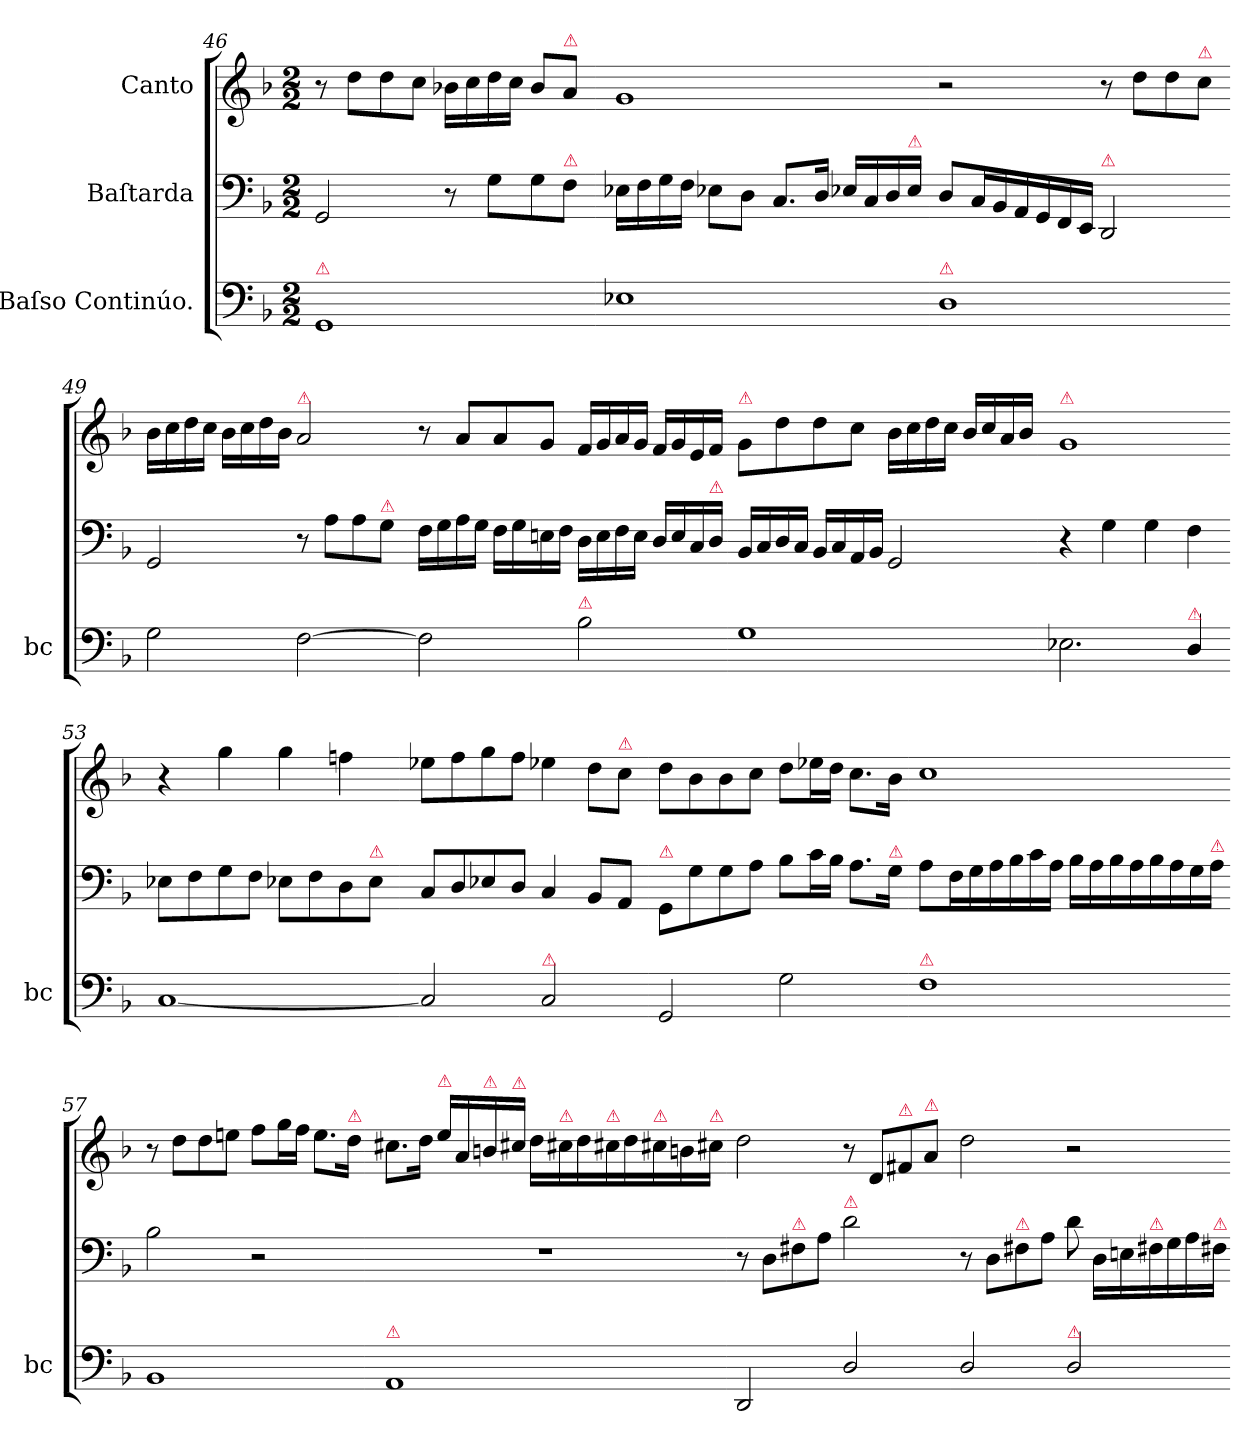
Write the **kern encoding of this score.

**kern	**kern	**kern
*part3	*part2	*part1
*staff3	*staff2	*staff1
*I"Baſso Continúo.	*I"Baſtarda	*I"Canto
*I'bc	*	*
*clefF4	*clefF4	*clefG2
*k[b-]	*k[b-]	*k[b-]
*M2/2	*M2/2	*M2/2
=46	=46	=46
!LO:TX:a:color=crimson:t=⚠	!	!
1GG	2GG/	8r
.	.	8dd\L
.	.	8dd\
.	.	8cc\J
.	8r	16b-X\LL
.	.	16cc\
.	8G\L	16dd\
.	.	16cc\JJ
.	8G\	8b-/L
!	!	!LO:TX:a:color=crimson:t=⚠
!	!LO:TX:a:color=crimson:t=⚠	!
.	8F\J	8a/J
=47-	=47-	=47-
1E-X	16E-X\LL	1g
.	16F\	.
.	16G\	.
.	16F\JJ	.
.	8E-X\L	.
.	8D\J	.
.	8.C/L	.
.	16D/Jk	.
.	16E-X/LL	.
.	16C/	.
.	16D/	.
!	!LO:TX:a:color=crimson:t=⚠	!
.	16E-/JJ	.
=48-	=48-	=48-
!LO:TX:a:color=crimson:t=⚠	!	!
1D	8D/L	2r
.	16C/L	.
.	16BB-/	.
.	16AA/	.
.	16GG/	.
.	16FF/	.
.	16EE/JJ	.
!	!LO:TX:a:color=crimson:t=⚠	!
.	2DD/	8r
.	.	8dd\L
.	.	8dd\
!	!	!LO:TX:a:color=crimson:t=⚠
.	.	8cc\J
=49-	=49-	=49-
2G\	2GG/	16b-\LL
.	.	16cc\
.	.	16dd\
.	.	16cc\JJ
.	.	16b-\LL
.	.	16cc\
.	.	16dd\
.	.	16b-\JJ
!	!	!LO:TX:a:color=crimson:t=⚠
[2F	8r	2a/
.	8A\L	.
.	8A\	.
!	!LO:TX:a:color=crimson:t=⚠	!
.	8G\J	.
=50-	=50-	=50-
2F]	16F\LL	8r
.	16G\	.
.	16A\	8a/L
.	16G\JJ	.
.	16F\LL	8a/
.	16G\	.
.	16En\	8g/J
.	16F\JJ	.
!LO:TX:a:color=crimson:t=⚠	!	!
2B-\	16D\LL	16f/LL
.	16E\	16g/
.	16F\	16a/
.	16E\JJ	16g/JJ
.	16D/LL	16f/LL
.	16E/	16g/
.	16C/	16e/
!	!LO:TX:a:color=crimson:t=⚠	!
.	16D/JJ	16f/JJ
=51-	=51-	=51-
!	!	!LO:TX:a:color=crimson:t=⚠
1G	16BB-/LL	8g/L
.	16C/	.
.	16D/	8dd\
.	16C/JJ	.
.	16BB-/LL	8dd\
.	16C/	.
.	16AA/	8cc\J
.	16BB-/JJ	.
.	2GG/	16b-\LL
.	.	16cc\
.	.	16dd\
.	.	16cc\JJ
.	.	16b-/LL
.	.	16cc/
.	.	16a/
.	.	16b-/JJ
=52-	=52-	=52-
!	!	!LO:TX:a:color=crimson:t=⚠
2.E-X\	4r	1g
.	4G\	.
.	4G\	.
!LO:TX:a:color=crimson:t=⚠	!	!
4D/	4F\	.
=53-	=53-	=53-
[1C	8E-X\L	4r
.	8F\	.
.	8G\	4gg\
.	8F\J	.
.	8E-X\L	4gg\
.	8F\	.
.	8D\	4ffn\
!	!LO:TX:a:color=crimson:t=⚠	!
.	8E-\J	.
=54-	=54-	=54-
2C]	8C/L	8ee-X\L
.	8D/	8ff\
.	8E-X/	8gg\
.	8D/J	8ff\J
!LO:TX:a:color=crimson:t=⚠	!	!
2C/	4C/	4ee-X\
.	8BB-/L	8dd\L
!	!	!LO:TX:a:color=crimson:t=⚠
.	8AA/J	8cc\J
=55-	=55-	=55-
!	!LO:TX:a:color=crimson:t=⚠	!
2GG/	8GG/L	8dd\L
.	8G\	8b-\
.	8G\	8b-\
.	8A\J	8cc\J
2G\	8B-\L	8dd\L
.	16c\L	16ee-X\L
.	16B-\JJ	16dd\JJ
.	8.A\L	8.cc\L
!	!LO:TX:a:color=crimson:t=⚠	!
.	16G\Jk	16b-\Jk
=56-	=56-	=56-
!LO:TX:a:color=crimson:t=⚠	!	!
1F	8A\L	1cc
.	16F\L	.
.	16G\	.
.	16A\	.
.	16B-\	.
.	16c\	.
.	16A\JJ	.
.	16B-\LL	.
.	16A\	.
.	16B-\	.
.	16A\	.
.	16B-\	.
.	16A\	.
.	16G\	.
!	!LO:TX:a:color=crimson:t=⚠	!
.	16A\JJ	.
=57-	=57-	=57-
1BB-	2B-\	8r
.	.	8dd\L
.	.	8dd\
.	.	8een\J
.	2r	8ff\L
.	.	16gg\L
.	.	16ff\JJ
.	.	8.ee\L
!	!	!LO:TX:a:color=crimson:t=⚠
.	.	16dd\Jk
=58-	=58-	=58-
!LO:TX:a:color=crimson:t=⚠	!	!
1AA	1r	8.cc#X\L
.	.	16dd\Jk
!	!	!LO:TX:a:color=crimson:t=⚠
.	.	16ee\LL
.	.	16a/
!	!	!LO:TX:a:color=crimson:t=⚠
.	.	16bn/
!	!	!LO:TX:a:color=crimson:t=⚠
.	.	16cc#X/JJ
.	.	16dd\LL
!	!	!LO:TX:a:color=crimson:t=⚠
.	.	16cc#X\
.	.	16dd\
!	!	!LO:TX:a:color=crimson:t=⚠
.	.	16cc#X\
.	.	16dd\
!	!	!LO:TX:a:color=crimson:t=⚠
.	.	16cc#X\
.	.	16bn\
!	!	!LO:TX:a:color=crimson:t=⚠
.	.	16cc#X\JJ
=59-	=59-	=59-
2DD/	8r	2dd\
.	8D\L	.
!	!LO:TX:a:color=crimson:t=⚠	!
.	8F#X\	.
.	8A\J	.
!	!LO:TX:a:color=crimson:t=⚠	!
2D/	2d\	8r
.	.	8d/L
!	!	!LO:TX:a:color=crimson:t=⚠
.	.	8f#X/
!	!	!LO:TX:a:color=crimson:t=⚠
.	.	8a/J
=60-	=60-	=60-
2D/	8r	2dd\
.	8D\L	.
!	!LO:TX:a:color=crimson:t=⚠	!
.	8F#X\	.
.	8A\J	.
!LO:TX:a:color=crimson:t=⚠	!	!
2D/	8d\	2r
.	16D\LL	.
.	16En\	.
!	!LO:TX:a:color=crimson:t=⚠	!
.	16F#X\	.
.	16G\	.
.	16A\	.
!	!LO:TX:a:color=crimson:t=⚠	!
.	16F#X\JJ	.
=-	=-	=-
*-	*-	*-
